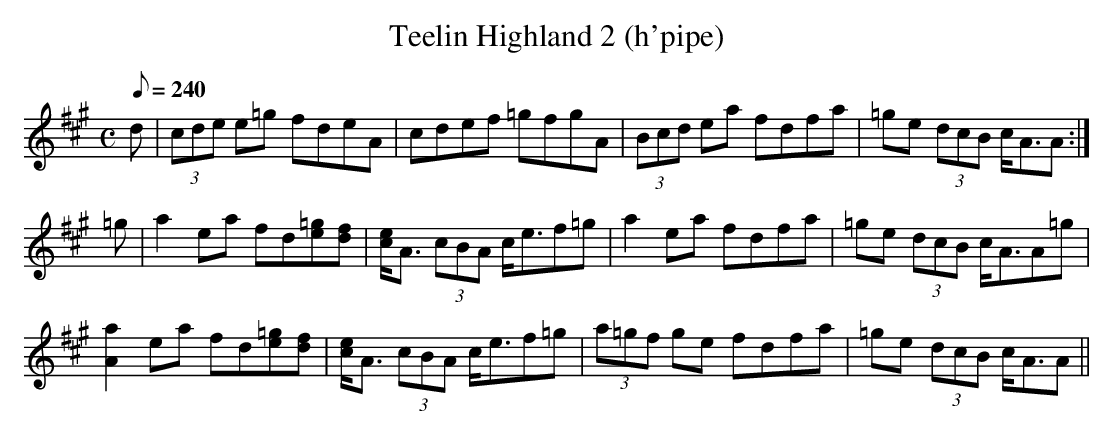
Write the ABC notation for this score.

X:1
T:Teelin Highland 2 (h'pipe) % nf<bb
L:1/8
M:C
Q:240
K:A major
d|(3cde e=g fdeA|cdef =gfgA|(3Bcd ea fdfa|=ge (3dcB c<AA:|
=g|a2ea fd[=ge][fd]|[ec]<A (3cBA c<ef=g|a2ea fdfa|=ge (3dcB c<AA=g|
[A2a2]ea fd[=ge][fd]|[ec]<A (3cBA c<ef=g|(3a=gf ge fdfa|=ge (3dcB c<AA||
